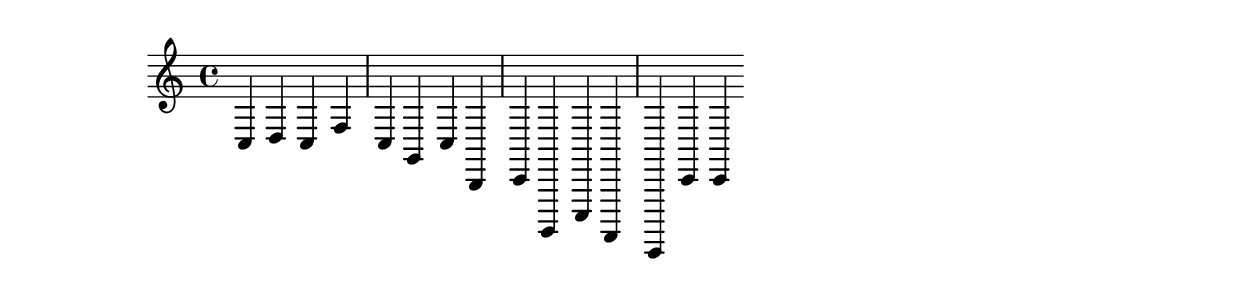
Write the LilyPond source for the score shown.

\version "1.0.21";

\score{
	\notes \relative c {
	      c d c f c g c b, c g, c f, c c'' c
% run with find-quarts should suggest:
%	      c d c f c g' c, b c g c f, c' c'' c,,
	}
}

